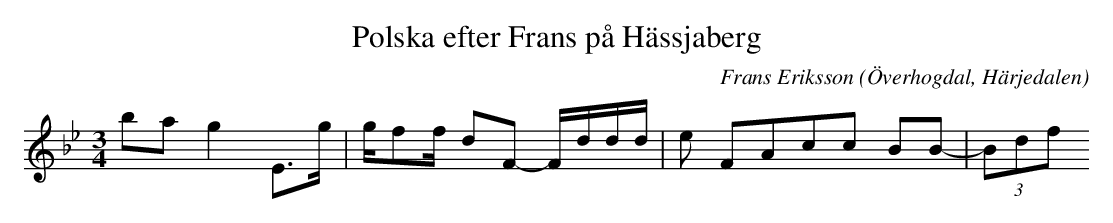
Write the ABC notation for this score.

X:1
T:Polska efter Frans på Hässjaberg
O:Överhogdal, Härjedalen
M:3/4
C:Frans Eriksson
K:Bb
ba g2 E>g |g/ff/- dF- F/d/d/d/|e2/3 F4/3A4/3c2/3c2/3 B2/3B2/3|-(3Bdf
